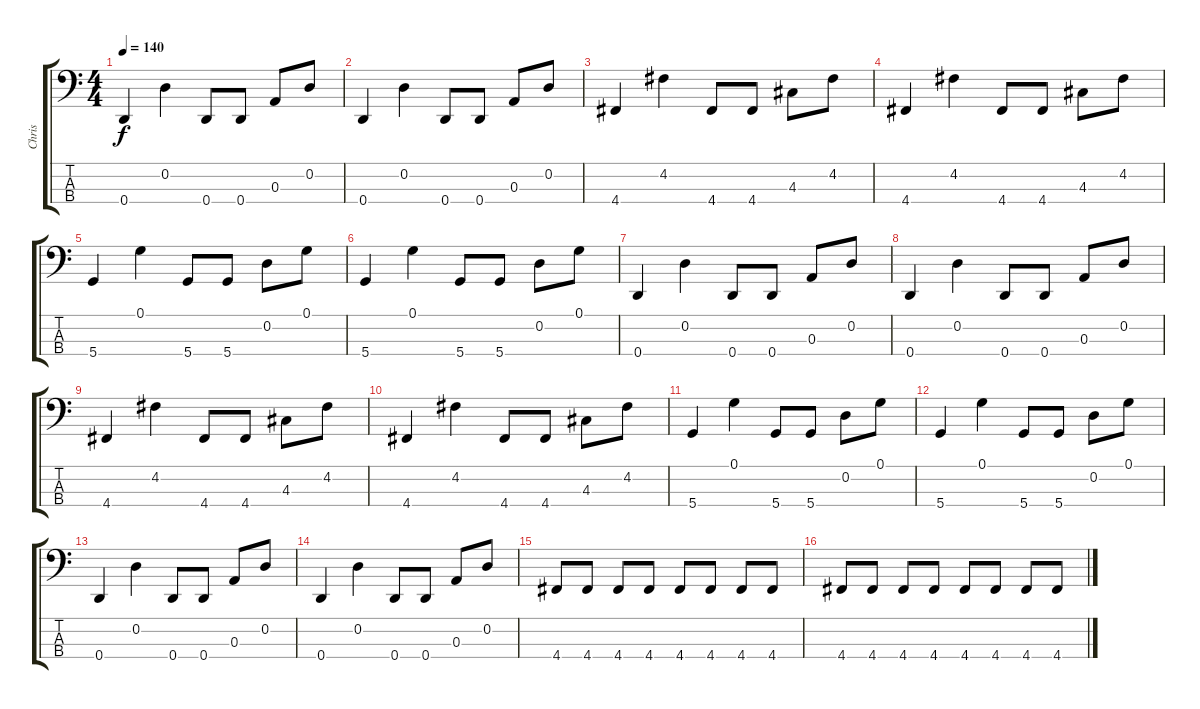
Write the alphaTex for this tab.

\track ("Chris" "Chris") {instrument electricbassfinger}
\staff {score tabs}
\tuning (G2 D2 A1 D1) {hide}
\ts (4 4)
\tempo 140
\clef f4
\ks c
0.4.4{dy f} 0.2.4 0.4.8 0.4.8 0.3.8 0.2.8 |
0.4.4 0.2.4 0.4.8 0.4.8 0.3.8 0.2.8 |
4.4.4 4.2.4 4.4.8 4.4.8 4.3.8 4.2.8 |
4.4.4 4.2.4 4.4.8 4.4.8 4.3.8 4.2.8 |
5.4.4 0.1.4 5.4.8 5.4.8 0.2.8 0.1.8 |
5.4.4 0.1.4 5.4.8 5.4.8 0.2.8 0.1.8 |
0.4.4 0.2.4 0.4.8 0.4.8 0.3.8 0.2.8 |
0.4.4 0.2.4 0.4.8 0.4.8 0.3.8 0.2.8 |
4.4.4 4.2.4 4.4.8 4.4.8 4.3.8 4.2.8 |
4.4.4 4.2.4 4.4.8 4.4.8 4.3.8 4.2.8 |
5.4.4 0.1.4 5.4.8 5.4.8 0.2.8 0.1.8 |
5.4.4 0.1.4 5.4.8 5.4.8 0.2.8 0.1.8 |
0.4.4 0.2.4 0.4.8 0.4.8 0.3.8 0.2.8 |
0.4.4 0.2.4 0.4.8 0.4.8 0.3.8 0.2.8 |
4.4.8 4.4.8 4.4.8 4.4.8 4.4.8 4.4.8 4.4.8 4.4.8 |
4.4.8 4.4.8 4.4.8 4.4.8 4.4.8 4.4.8 4.4.8 4.4.8
